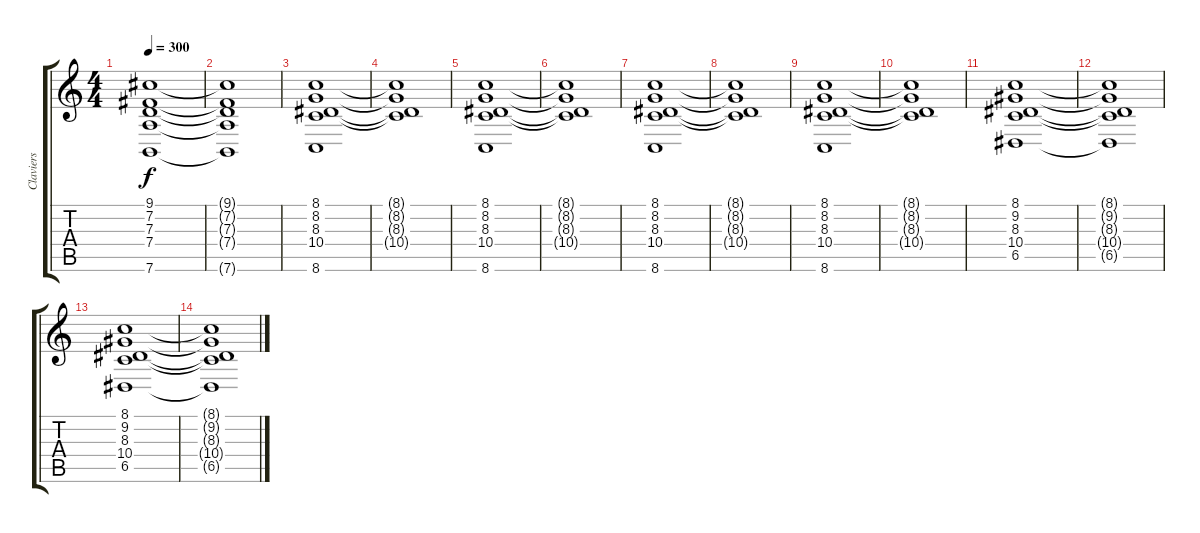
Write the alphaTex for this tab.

\track ("Claviers" "Claviers") {instrument electricpiano1}
\staff {score tabs}
\tuning (E4 B3 G3 D3 A2 E2) {hide}
\ts (4 4)
\tempo 300
\clef g2
\ks c
(9.1 7.2 7.3 7.4 7.6).1{dy f} |
(9.1{t} 7.2{t} 7.3{t} 7.4{t} 7.6{t}).1 |
(8.1 8.2 8.3 10.4 8.6).1 |
(8.1{t} 8.2{t} 8.3{t} 10.4{t}).1 |
(8.1 8.2 8.3 10.4 8.6).1 |
(8.1{t} 8.2{t} 8.3{t} 10.4{t}).1 |
(8.1 8.2 8.3 10.4 8.6).1 |
(8.1{t} 8.2{t} 8.3{t} 10.4{t}).1 |
(8.1 8.2 8.3 10.4 8.6).1 |
(8.1{t} 8.2{t} 8.3{t} 10.4{t}).1 |
(8.1 9.2 8.3 10.4 6.5).1 |
(8.1{t} 9.2{t} 8.3{t} 10.4{t} 6.5{t}).1 |
(8.1 9.2 8.3 10.4 6.5).1 |
(8.1{t} 9.2{t} 8.3{t} 10.4{t} 6.5{t}).1
